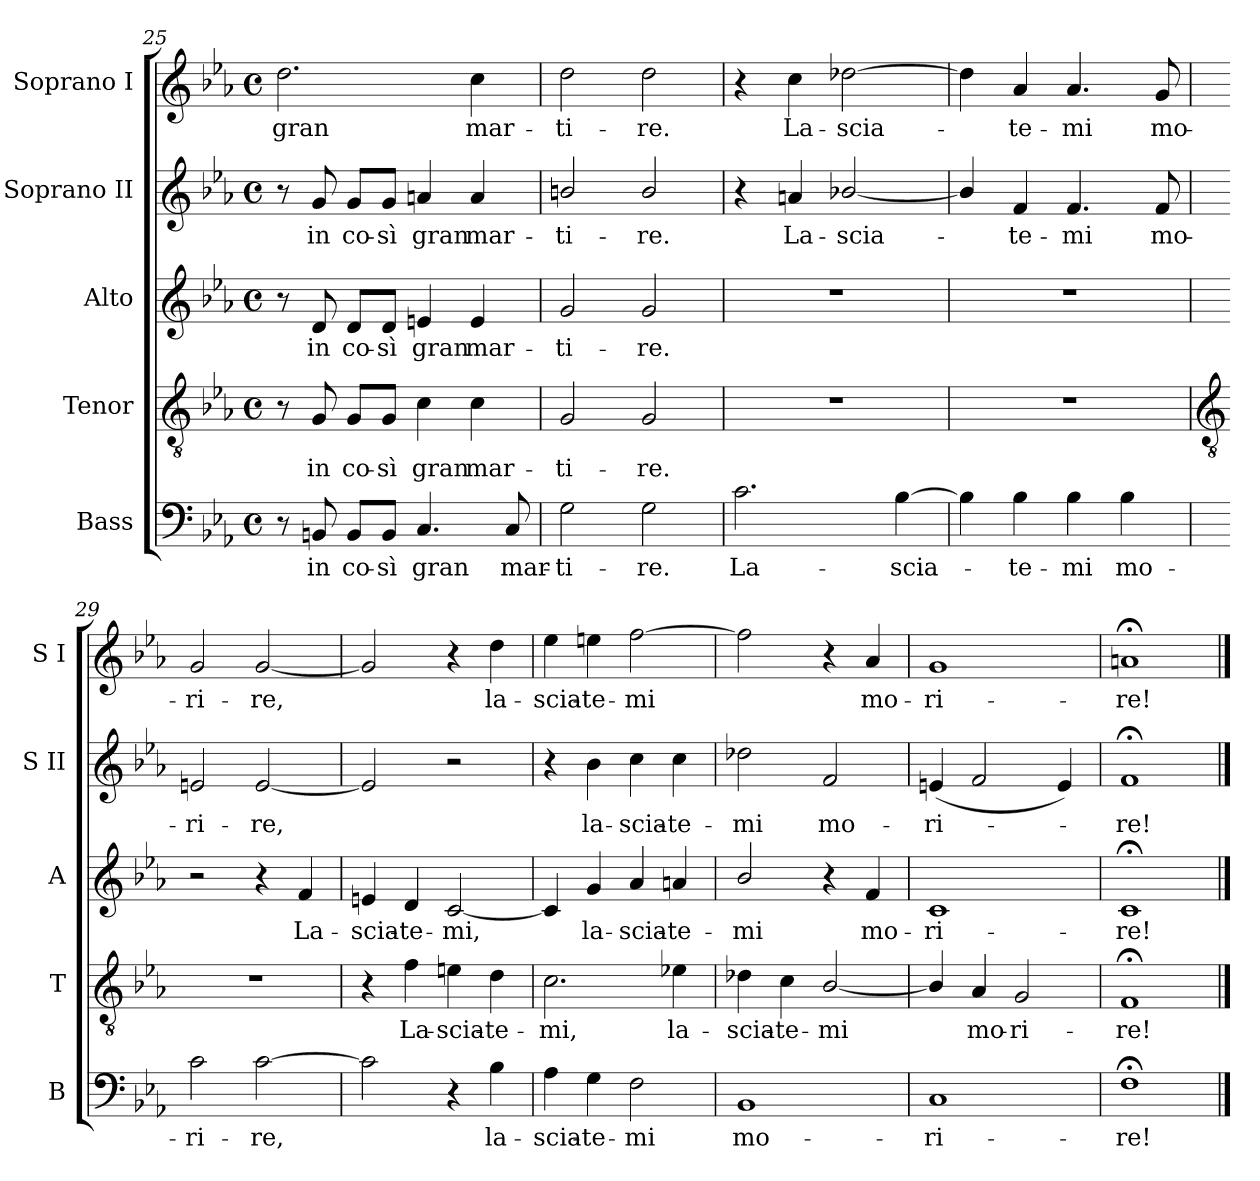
**kern	**text	**kern	**text	**kern	**text	**kern	**text	**kern	**text
*part5	*part5	*part4	*part4	*part3	*part3	*part2	*part2	*part1	*part1
*staff5	*staff5	*staff4	*staff4	*staff3	*staff3	*staff2	*staff2	*staff1	*staff1
*I"Bass	*	*I"Tenor	*	*I"Alto	*	*I"Soprano II	*	*I"Soprano I	*
*I'B	*	*I'T	*	*I'A	*	*I'S II	*	*I'S I	*
*clefF4	*	*clefGv2	*	*clefG2	*	*clefG2	*	*clefG2	*
*k[b-e-a-]	*	*k[b-e-a-]	*	*k[b-e-a-]	*	*k[b-e-a-]	*	*k[b-e-a-]	*
*E-:	*	*E-:	*	*E-:	*	*E-:	*	*E-:	*
*M4/4	*	*M4/4	*	*M4/4	*	*M4/4	*	*M4/4	*
*met(c)	*	*met(c)	*	*met(c)	*	*met(c)	*	*met(c)	*
=25	=25	=25	=25	=25	=25	=25	=25	=25	=25
!	!	!	!	!	!	!	!	!	!LO:LY:b
8r	.	8r	.	8r	.	8r	.	2.dd	gran
!	!LO:LY:b	!	!LO:LY:b	!	!LO:LY:b	!	!LO:LY:b	!	!
8BBn	in	8G	in	8d	in	8g	in	.	.
!	!LO:LY:b	!	!LO:LY:b	!	!LO:LY:b	!	!LO:LY:b	!	!
8BB/L	co-	8G/L	co-	8d/L	co-	8g/L	co-	.	.
!	!LO:LY:b	!	!LO:LY:b	!	!LO:LY:b	!	!LO:LY:b	!	!
8BB/J	-sì	8G/J	-sì	8d/J	-sì	8g/J	-sì	.	.
!	!LO:LY:b	!	!LO:LY:b	!	!LO:LY:b	!	!LO:LY:b	!	!
4.C	gran	4c	gran	4en	gran	4an	gran	.	.
!	!	!	!LO:LY:b	!	!LO:LY:b	!	!LO:LY:b	!	!LO:LY:b
.	.	4c	mar-	4e	mar-	4a	mar-	4cc	mar-
!	!LO:LY:b	!	!	!	!	!	!	!	!
8C	mar-	.	.	.	.	.	.	.	.
=26	=26	=26	=26	=26	=26	=26	=26	=26	=26
!	!LO:LY:b	!	!LO:LY:b	!	!LO:LY:b	!	!LO:LY:b	!	!LO:LY:b
2G	-ti-	2G	-ti-	2g	-ti-	2bn/	-ti-	2dd	-ti-
!	!LO:LY:b	!	!LO:LY:b	!	!LO:LY:b	!	!LO:LY:b	!	!LO:LY:b
2G	-re.	2G	-re.	2g	-re.	2b/	-re.	2dd	-re.
=27	=27	=27	=27	=27	=27	=27	=27	=27	=27
!	!LO:LY:b	!	!	!	!	!	!	!	!
2.c	La-	1r	.	1r	.	4r	.	4r	.
!	!	!	!	!	!	!	!LO:LY:b	!	!LO:LY:b
.	.	.	.	.	.	4an	La-	4cc	La-
!	!	!	!	!	!	!	!LO:LY:b	!	!LO:LY:b
.	.	.	.	.	.	[2b-X/	-scia-	[2dd-X	-scia-
!	!LO:LY:b	!	!	!	!	!	!	!	!
[4B-	-scia-	.	.	.	.	.	.	.	.
=28	=28	=28	=28	=28	=28	=28	=28	=28	=28
4B-]	.	1r	.	1r	.	4b-/]	.	4dd-]	.
!	!LO:LY:b	!	!	!	!	!	!LO:LY:b	!	!LO:LY:b
4B-	te-	.	.	.	.	4f	te-	4a-	te-
!	!LO:LY:b	!	!	!	!	!	!LO:LY:b	!	!LO:LY:b
4B-	-mi	.	.	.	.	4.f	-mi	4.a-	-mi
!	!LO:LY:b	!	!	!	!	!	!	!	!
4B-	mo-	.	.	.	.	.	.	.	.
!	!	!	!	!	!	!	!LO:LY:b	!	!LO:LY:b
.	.	.	.	.	.	8f	mo-	8g	mo-
!!LO:LB:g=z
=29	=29	=29	=29	=29	=29	=29	=29	=29	=29
*	*	*clefGv2	*	*	*	*	*	*	*
!	!LO:LY:b	!	!	!	!	!	!LO:LY:b	!	!LO:LY:b
2c	-ri-	1r	.	2r	.	2en	-ri-	2g	-ri-
!	!LO:LY:b	!	!	!	!	!	!LO:LY:b	!	!LO:LY:b
[2c	-re,	.	.	4r	.	[2e	-re,	[2g	-re,
!	!	!	!	!	!LO:LY:b	!	!	!	!
.	.	.	.	4f	La-	.	.	.	.
=30	=30	=30	=30	=30	=30	=30	=30	=30	=30
!	!	!	!	!	!LO:LY:b	!	!	!	!
2c]	.	4r	.	4en	-scia-	2e]	.	2g]	.
!	!	!	!LO:LY:b	!	!LO:LY:b	!	!	!	!
.	.	4f	La-	4d	-te-	.	.	.	.
!	!	!	!LO:LY:b	!	!LO:LY:b	!	!	!	!
4r	.	4en	-scia-	[2c	-mi,	2r	.	4r	.
!	!LO:LY:b	!	!LO:LY:b	!	!	!	!	!	!LO:LY:b
4B-	la-	4d	-te-	.	.	.	.	4dd	la-
=31	=31	=31	=31	=31	=31	=31	=31	=31	=31
!	!LO:LY:b	!	!LO:LY:b	!	!	!	!	!	!LO:LY:b
4A-	-scia-	2.c	-mi,	4c]	.	4r	.	4ee-	-scia-
!	!LO:LY:b	!	!	!	!LO:LY:b	!	!LO:LY:b	!	!LO:LY:b
4G	-te-	.	.	4g	la-	4b-	la-	4een	-te-
!	!LO:LY:b	!	!	!	!LO:LY:b	!	!LO:LY:b	!	!LO:LY:b
2F	-mi	.	.	4a-	-scia-	4cc	-scia-	[2ff	-mi
!	!	!	!LO:LY:b	!	!LO:LY:b	!	!LO:LY:b	!	!
.	.	4e-X	la-	4an	-te-	4cc	-te-	.	.
=32	=32	=32	=32	=32	=32	=32	=32	=32	=32
!	!LO:LY:b	!	!LO:LY:b	!	!LO:LY:b	!	!LO:LY:b	!	!
1BB-	mo-	4d-X	-scia-	2b-/	-mi	2dd-X	-mi	2ff]	.
!	!	!	!LO:LY:b	!	!	!	!	!	!
.	.	4c	-te-	.	.	.	.	.	.
!	!	!	!LO:LY:b	!	!	!	!LO:LY:b	!	!
.	.	[2B-/	-mi	4r	.	2f	mo-	4r	.
!	!	!	!	!	!LO:LY:b	!	!	!	!LO:LY:b
.	.	.	.	4f	mo-	.	.	4a-	mo-
=33	=33	=33	=33	=33	=33	=33	=33	=33	=33
!	!LO:LY:b	!	!	!	!LO:LY:b	!	!LO:LY:b	!	!LO:LY:b
1C	-ri-	4B-/]	.	1c	-ri-	(<4en	-ri-	1g	-ri-
!	!	!	!LO:LY:b	!	!	!	!	!	!
.	.	4A-	mo-	.	.	2f	.	.	.
!	!	!	!LO:LY:b	!	!	!	!	!	!
.	.	2G	-ri-	.	.	.	.	.	.
.	.	.	.	.	.	4e)	.	.	.
=34	=34	=34	=34	=34	=34	=34	=34	=34	=34
!	!LO:LY:b	!	!LO:LY:b	!	!LO:LY:b	!	!LO:LY:b	!	!LO:LY:b
1F;<	-re!	1F;<	-re!	1c;<	-re!	1f;<	re!	1an;<	-re!
==	==	==	==	==	==	==	==	==	==
*-	*-	*-	*-	*-	*-	*-	*-	*-	*-
